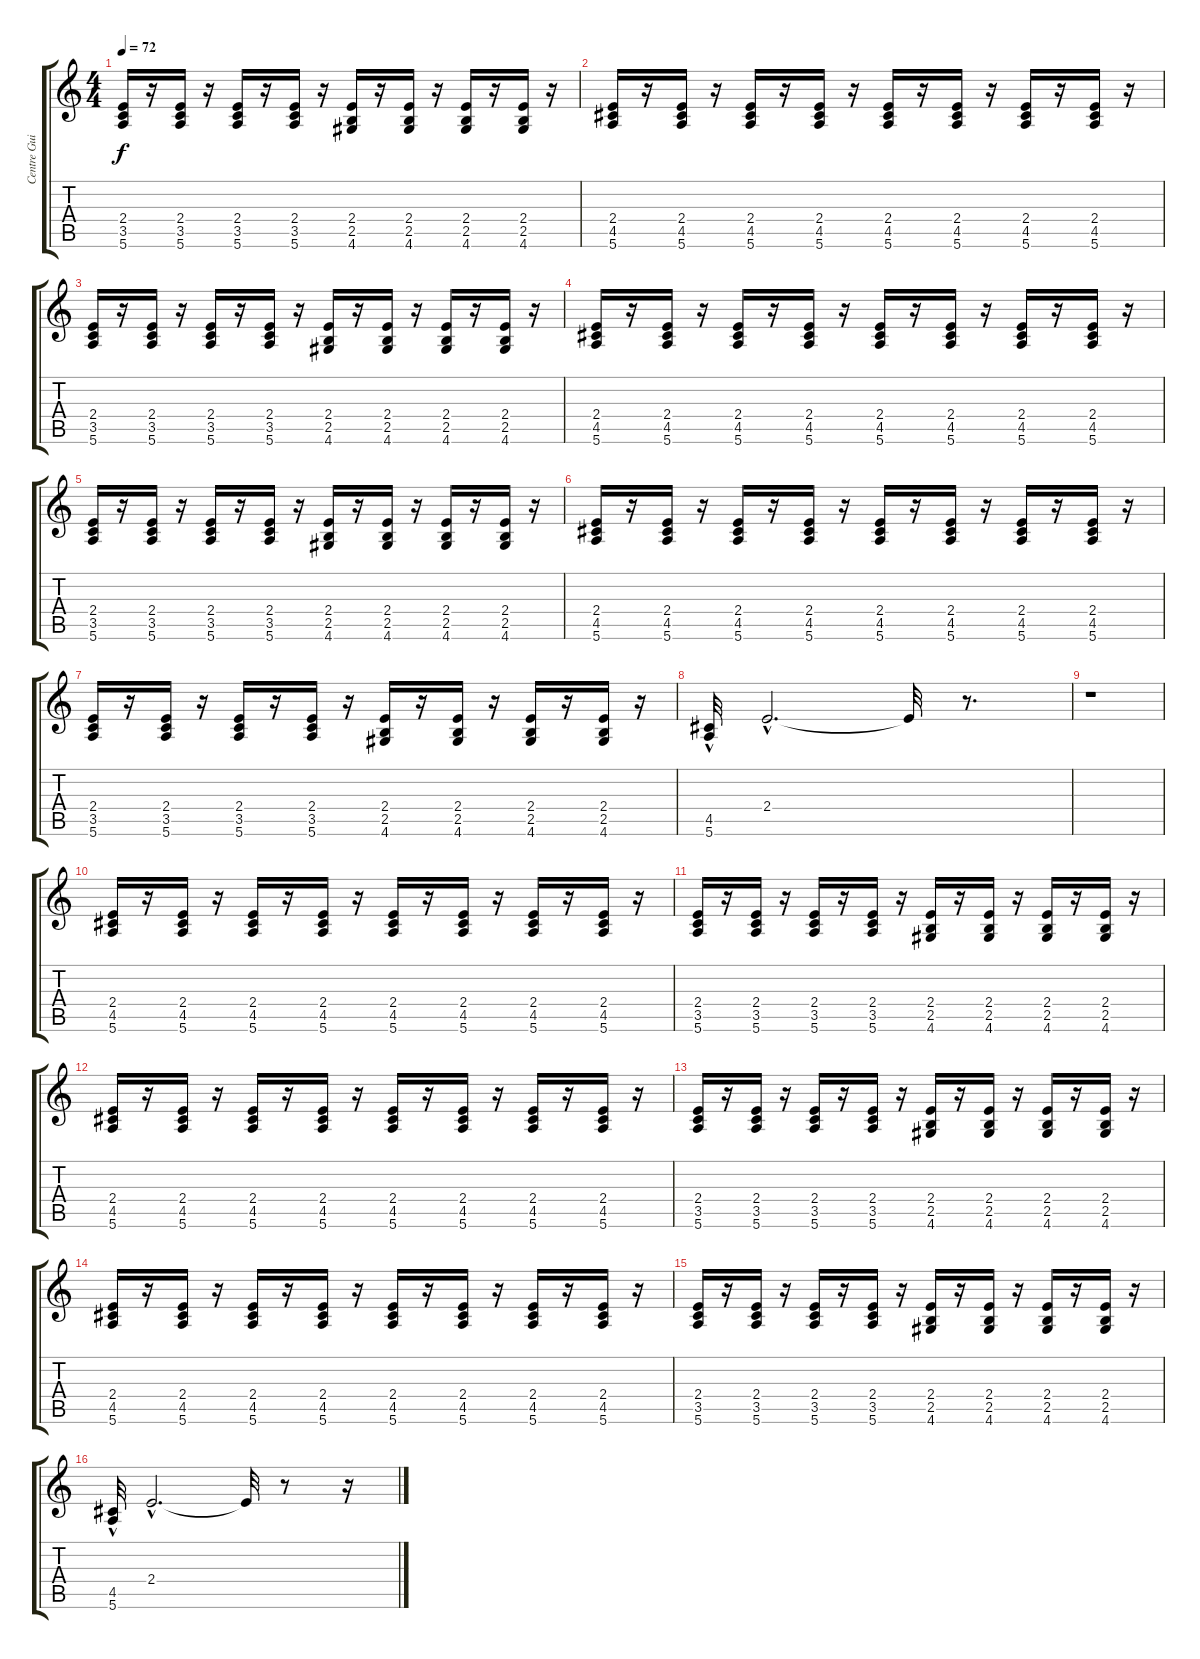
\track ("Centre Guitar" "Centre Gui") {instrument acousticguitarsteel}
\staff {score tabs}
\tuning (E4 B3 G3 D3 A2 E2) {hide}
\ts (4 4)
\tempo 72
\clef g2
\ks c
(2.4 3.5 5.6).16{dy f} r.16 (2.4 3.5 5.6).16 r.16 (2.4 3.5 5.6).16 r.16 (2.4 3.5 5.6).16 r.16 (2.4 2.5 4.6).16 r.16 (2.4 2.5 4.6).16 r.16 (2.4 2.5 4.6).16 r.16 (2.4 2.5 4.6).16 r.16 |
(2.4 4.5 5.6).16 r.16 (2.4 4.5 5.6).16 r.16 (2.4 4.5 5.6).16 r.16 (2.4 4.5 5.6).16 r.16 (2.4 4.5 5.6).16 r.16 (2.4 4.5 5.6).16 r.16 (2.4 4.5 5.6).16 r.16 (2.4 4.5 5.6).16 r.16 |
(2.4 3.5 5.6).16 r.16 (2.4 3.5 5.6).16 r.16 (2.4 3.5 5.6).16 r.16 (2.4 3.5 5.6).16 r.16 (2.4 2.5 4.6).16 r.16 (2.4 2.5 4.6).16 r.16 (2.4 2.5 4.6).16 r.16 (2.4 2.5 4.6).16 r.16 |
(2.4 4.5 5.6).16 r.16 (2.4 4.5 5.6).16 r.16 (2.4 4.5 5.6).16 r.16 (2.4 4.5 5.6).16 r.16 (2.4 4.5 5.6).16 r.16 (2.4 4.5 5.6).16 r.16 (2.4 4.5 5.6).16 r.16 (2.4 4.5 5.6).16 r.16 |
(2.4 3.5 5.6).16 r.16 (2.4 3.5 5.6).16 r.16 (2.4 3.5 5.6).16 r.16 (2.4 3.5 5.6).16 r.16 (2.4 2.5 4.6).16 r.16 (2.4 2.5 4.6).16 r.16 (2.4 2.5 4.6).16 r.16 (2.4 2.5 4.6).16 r.16 |
(2.4 4.5 5.6).16 r.16 (2.4 4.5 5.6).16 r.16 (2.4 4.5 5.6).16 r.16 (2.4 4.5 5.6).16 r.16 (2.4 4.5 5.6).16 r.16 (2.4 4.5 5.6).16 r.16 (2.4 4.5 5.6).16 r.16 (2.4 4.5 5.6).16 r.16 |
(2.4 3.5 5.6).16 r.16 (2.4 3.5 5.6).16 r.16 (2.4 3.5 5.6).16 r.16 (2.4 3.5 5.6).16 r.16 (2.4 2.5 4.6).16 r.16 (2.4 2.5 4.6).16 r.16 (2.4 2.5 4.6).16 r.16 (2.4 2.5 4.6).16 r.16 |
(4.5{hac} 5.6{hac}).32 2.4{hac}.2{d} 2.4{t}.32 r.8{d} |
r.1 |
(2.4 4.5 5.6).16 r.16 (2.4 4.5 5.6).16 r.16 (2.4 4.5 5.6).16 r.16 (2.4 4.5 5.6).16 r.16 (2.4 4.5 5.6).16 r.16 (2.4 4.5 5.6).16 r.16 (2.4 4.5 5.6).16 r.16 (2.4 4.5 5.6).16 r.16 |
(2.4 3.5 5.6).16 r.16 (2.4 3.5 5.6).16 r.16 (2.4 3.5 5.6).16 r.16 (2.4 3.5 5.6).16{volume 14} r.16 (2.4 2.5 4.6).16{volume 13} r.16 (2.4 2.5 4.6).16{volume 12} r.16 (2.4 2.5 4.6).16{volume 11} r.16 (2.4 2.5 4.6).16{volume 11} r.16 |
(2.4 4.5 5.6).16{volume 10} r.16 (2.4 4.5 5.6).16{volume 10} r.16 (2.4 4.5 5.6).16{volume 9} r.16 (2.4 4.5 5.6).16{volume 9} r.16 (2.4 4.5 5.6).16{volume 8} r.16 (2.4 4.5 5.6).16{volume 7} r.16 (2.4 4.5 5.6).16{volume 7} r.16 (2.4 4.5 5.6).16{volume 7} r.16 |
(2.4 3.5 5.6).16{volume 6} r.16 (2.4 3.5 5.6).16{volume 6} r.16 (2.4 3.5 5.6).16{volume 5} r.16 (2.4 3.5 5.6).16{volume 4} r.16 (2.4 2.5 4.6).16{volume 4} r.16 (2.4 2.5 4.6).16{volume 4} r.16 (2.4 2.5 4.6).16{volume 3} r.16 (2.4 2.5 4.6).16{volume 2} r.16 |
(2.4 4.5 5.6).16{volume 2} r.16 (2.4 4.5 5.6).16{volume 1} r.16 (2.4 4.5 5.6).16{volume 0} r.16 (2.4 4.5 5.6).16 r.16 (2.4 4.5 5.6).16 r.16 (2.4 4.5 5.6).16 r.16 (2.4 4.5 5.6).16 r.16 (2.4 4.5 5.6).16 r.16 |
(2.4 3.5 5.6).16 r.16 (2.4 3.5 5.6).16 r.16 (2.4 3.5 5.6).16 r.16 (2.4 3.5 5.6).16 r.16 (2.4 2.5 4.6).16 r.16 (2.4 2.5 4.6).16 r.16 (2.4 2.5 4.6).16 r.16 (2.4 2.5 4.6).16 r.16 |
(4.5{hac} 5.6{hac}).32 2.4{hac}.2{d} 2.4{t}.32 r.8 r.16
